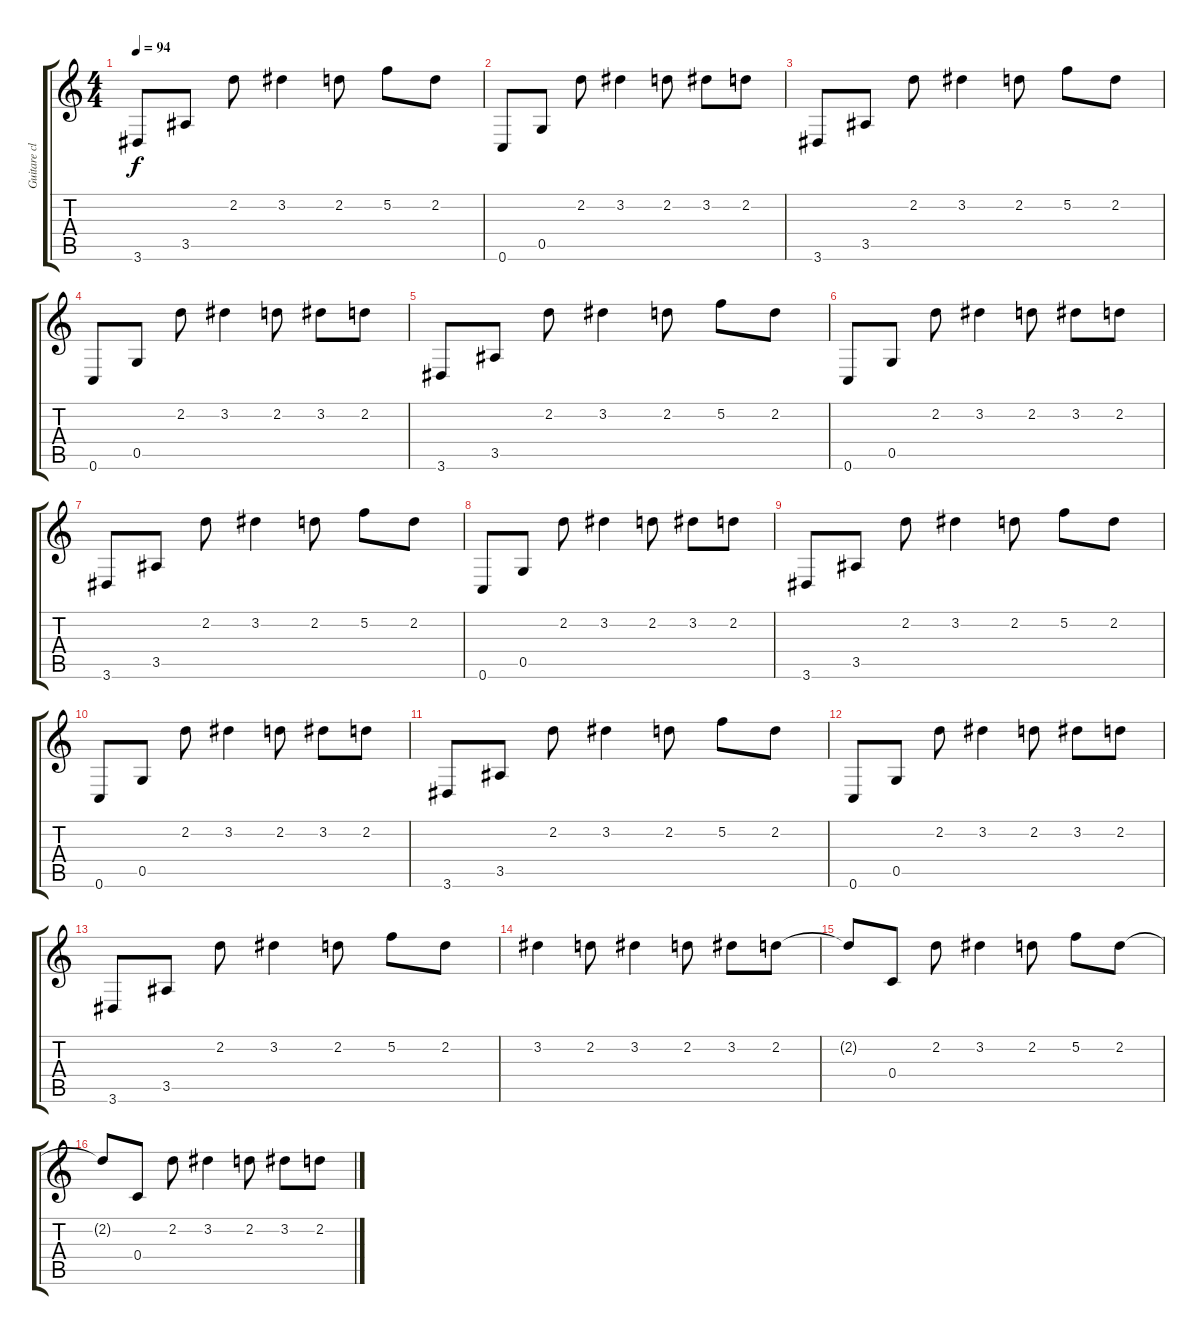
\track ("Guitare clean" "Guitare cl") {instrument electricguitarclean}
\staff {score tabs}
\tuning (E4 C4 G3 C3 G2 C2) {hide}
\ts (4 4)
\tempo 94
\clef g2
\ks c
3.6.8{dy f} 3.5.8 2.2.8 3.2.4 2.2.8 5.2.8 2.2.8 |
0.6.8 0.5.8 2.2.8 3.2.4 2.2.8 3.2.8 2.2.8 |
3.6.8 3.5.8 2.2.8 3.2.4 2.2.8 5.2.8 2.2.8 |
0.6.8 0.5.8 2.2.8 3.2.4 2.2.8 3.2.8 2.2.8 |
3.6.8 3.5.8 2.2.8 3.2.4 2.2.8 5.2.8 2.2.8 |
0.6.8 0.5.8 2.2.8 3.2.4 2.2.8 3.2.8 2.2.8 |
3.6.8 3.5.8 2.2.8 3.2.4 2.2.8 5.2.8 2.2.8 |
0.6.8 0.5.8 2.2.8 3.2.4 2.2.8 3.2.8 2.2.8 |
3.6.8 3.5.8 2.2.8 3.2.4 2.2.8 5.2.8 2.2.8 |
0.6.8 0.5.8 2.2.8 3.2.4 2.2.8 3.2.8 2.2.8 |
3.6.8 3.5.8 2.2.8 3.2.4 2.2.8 5.2.8 2.2.8 |
0.6.8 0.5.8 2.2.8 3.2.4 2.2.8 3.2.8 2.2.8 |
3.6.8 3.5.8 2.2.8 3.2.4 2.2.8 5.2.8 2.2.8 |
3.2.4 2.2.8 3.2.4 2.2.8 3.2.8 2.2.8 |
2.2{t}.8 0.4.8 2.2.8 3.2.4 2.2.8 5.2.8 2.2.8 |
2.2{t}.8 0.4.8 2.2.8 3.2.4 2.2.8 3.2.8 2.2.8
